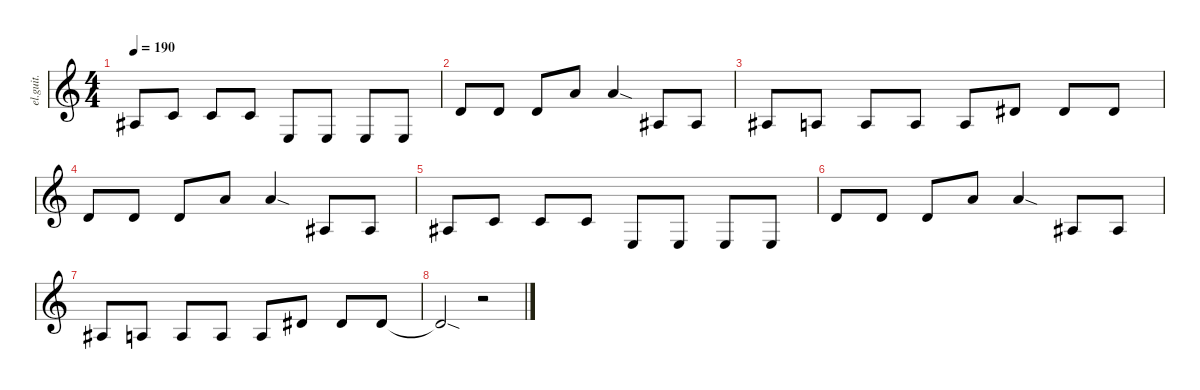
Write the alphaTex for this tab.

\defaultSystemsLayout 4
\hideDynamics
\bracketExtendMode nobrackets
\track ("喜多郁代" "el.guit.") {instrument electricguitarclean}
\staff {score}
\tuning (E4 B3 G3 D3 A2 E2)
\ts (4 4)
\tempo 190
\clef g2
\ks c
6.6{acc #}.8{dy mf beam Up} 8.6.8{beam Up} 8.6.8{beam Up} 8.6.8{beam Up} 0.6.8{beam Up} 0.6.8{beam Up} 0.6.8{beam Up} 0.6.8{beam Up} |
5.5.8{beam Up} 5.5.8{beam Up} 5.5.8{beam Up} 7.4.8{beam Up} 7.4{sod}.4{beam Up} 6.6{acc #}.8{beam Up} 6.6{acc #}.8{beam Up} |
6.6{acc #}.8{beam Up} 5.6.8{beam Up} 5.6.8{beam Up} 5.6.8{beam Up} 5.6.8{beam Up} 6.5{acc #}.8{beam Up} 6.5{acc #}.8{beam Up} 6.5{acc #}.8{beam Up} |
5.5.8{beam Up} 5.5.8{beam Up} 5.5.8{beam Up} 7.4.8{beam Up} 7.4{sod}.4{beam Up} 6.6{acc #}.8{beam Up} 6.6{acc #}.8{beam Up} |
6.6{acc #}.8{beam Up} 8.6.8{beam Up} 8.6.8{beam Up} 8.6.8{beam Up} 0.6.8{beam Up} 0.6.8{beam Up} 0.6.8{beam Up} 0.6.8{beam Up} |
5.5.8{beam Up} 5.5.8{beam Up} 5.5.8{beam Up} 7.4.8{beam Up} 7.4{sod}.4{beam Up} 6.6{acc #}.8{beam Up} 6.6{acc #}.8{beam Up} |
6.6{acc #}.8{beam Up} 5.6.8{beam Up} 5.6.8{beam Up} 5.6.8{beam Up} 5.6.8{beam Up} 6.5{acc #}.8{beam Up} 6.5{acc #}.8{beam Up} 6.5{acc #}.8{beam Up} |
6.5{sod t acc #}.2{beam Up} r.2{beam Up}
